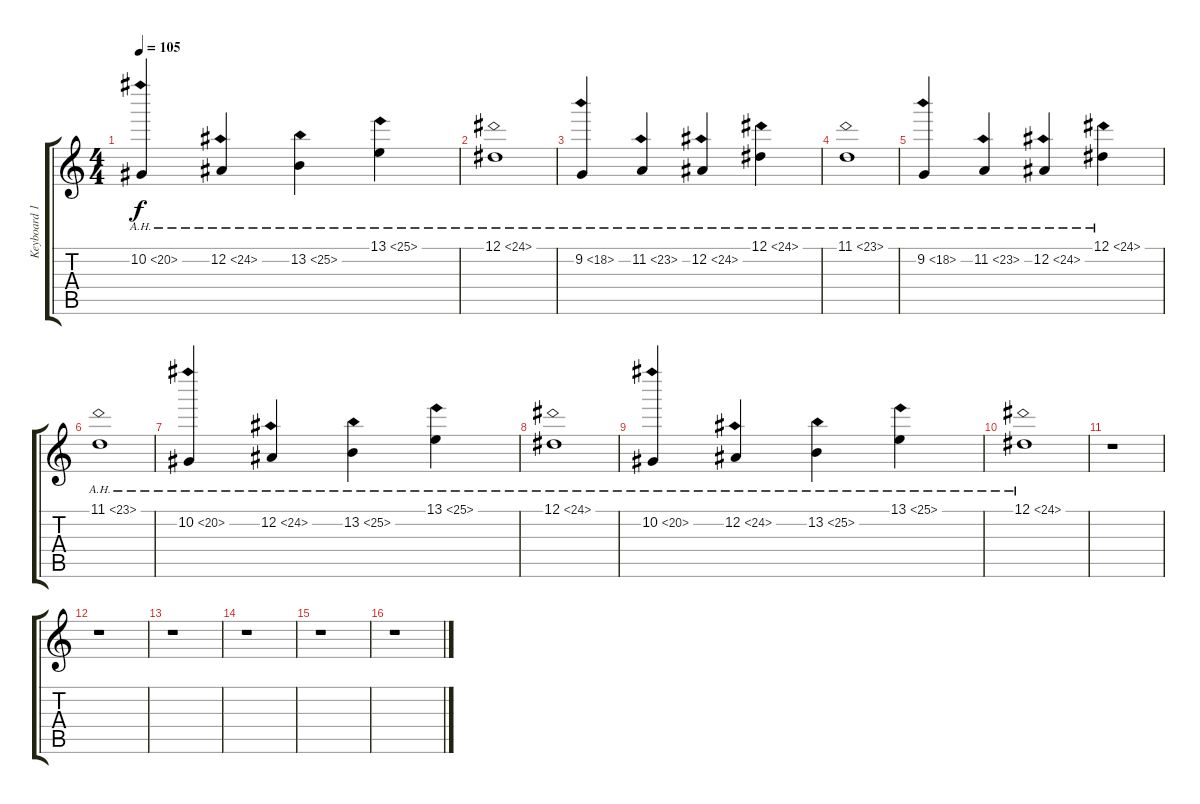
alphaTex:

\track ("Keyboard 1" "Keyboard 1") {instrument synthstrings2}
\staff {score tabs}
\tuning (Eb4 Bb3 Gb3 Db3 Ab2 Eb2) {hide}
\ts (4 4)
\tempo 105
\clef g2
\ks c
10.2{ah 10}.4{dy f} 12.2{ah 12}.4 13.2{ah 12}.4 13.1{ah 12}.4 |
12.1{ah 12}.1 |
9.2{ah 9}.4 11.2{ah 12}.4 12.2{ah 12}.4 12.1{ah 12}.4 |
11.1{ah 12}.1 |
9.2{ah 9}.4 11.2{ah 12}.4 12.2{ah 12}.4 12.1{ah 12}.4 |
11.1{ah 12}.1 |
10.2{ah 10}.4{volume 2} 12.2{ah 12}.4 13.2{ah 12}.4 13.1{ah 12}.4 |
12.1{ah 12}.1 |
10.2{ah 10}.4{volume 1} 12.2{ah 12}.4 13.2{ah 12}.4 13.1{ah 12}.4 |
12.1{ah 12}.1 |
r.1 |
r.1 |
r.1 |
r.1 |
r.1 |
r.1
